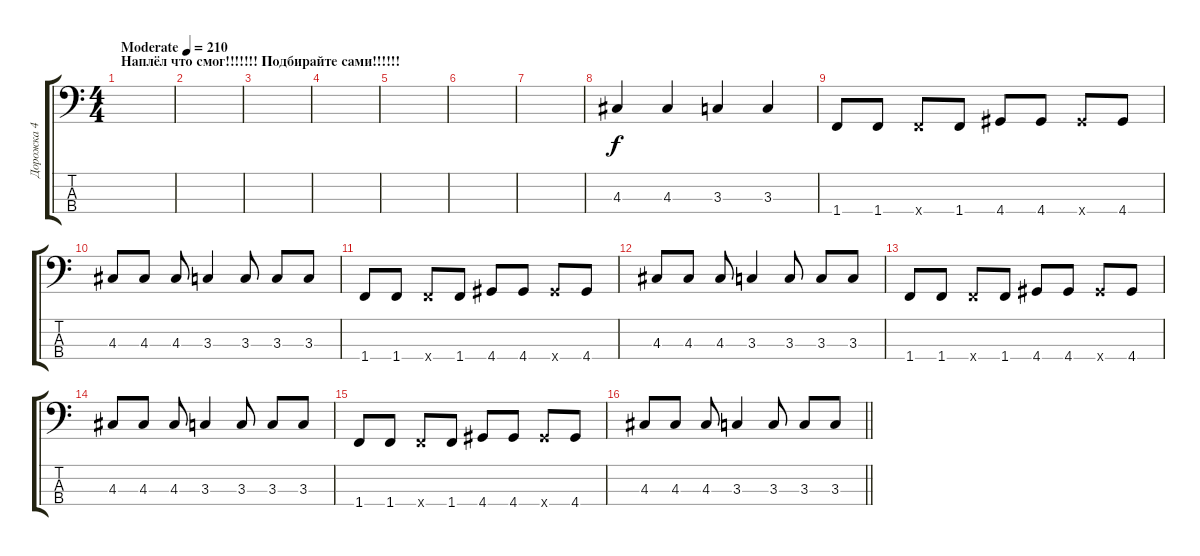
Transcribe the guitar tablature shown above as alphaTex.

\track ("Дорожка 4" "Дорожка 4") {instrument electricbasspick}
\staff {score tabs}
\tuning (G2 D2 A1 E1) {hide}
\ts (4 4)
\section ("" "Наплёл что смог!!!!!!! Подбирайте сами!!!!!!")
\tempo (210 "Moderate")
\clef f4
\ks c
|
|
|
|
|
|
|
4.3.4 4.3.4 3.3.4 3.3.4 |
1.4.8 1.4.8 1.4{x}.8 1.4.8 4.4.8 4.4.8 4.4{x}.8 4.4.8 |
4.3.8 4.3.8 4.3.8 3.3.4 3.3.8 3.3.8 3.3.8 |
1.4.8 1.4.8 1.4{x}.8 1.4.8 4.4.8 4.4.8 4.4{x}.8 4.4.8 |
4.3.8 4.3.8 4.3.8 3.3.4 3.3.8 3.3.8 3.3.8 |
1.4.8 1.4.8 1.4{x}.8 1.4.8 4.4.8 4.4.8 4.4{x}.8 4.4.8 |
4.3.8 4.3.8 4.3.8 3.3.4 3.3.8 3.3.8 3.3.8 |
1.4.8 1.4.8 1.4{x}.8 1.4.8 4.4.8 4.4.8 4.4{x}.8 4.4.8 |
\barLineRight lightlight
4.3.8 4.3.8 4.3.8 3.3.4 3.3.8 3.3.8 3.3.8
